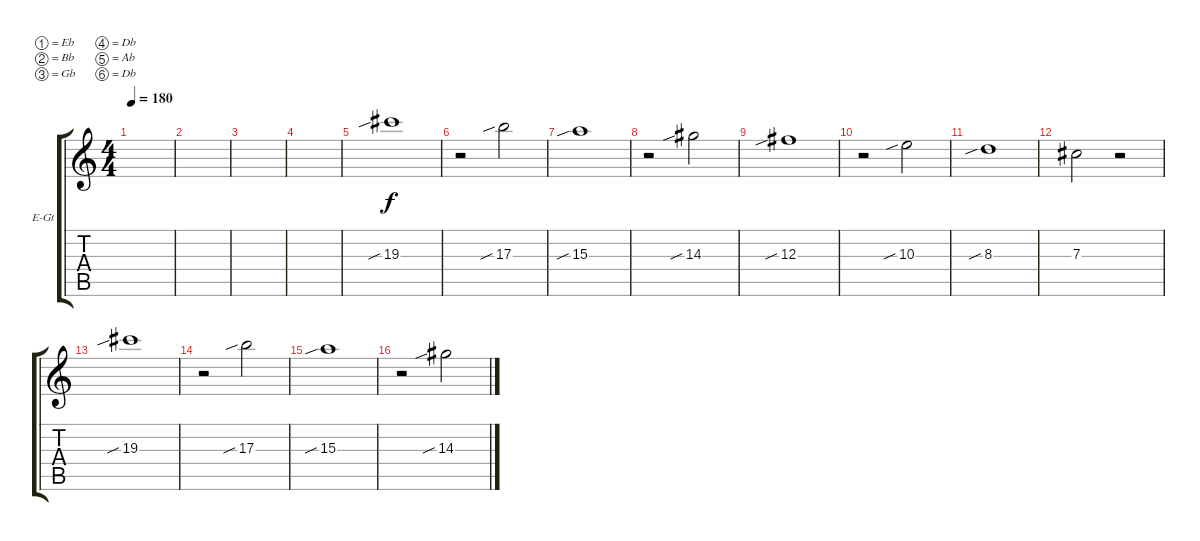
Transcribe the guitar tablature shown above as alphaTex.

\defaultSystemsLayout 4
\bracketExtendMode groupsimilarinstruments
\firstSystemTrackNameOrientation horizontal
\otherSystemsTrackNameOrientation horizontal
\track ("Electric Guitar" "E-Gt") {instrument distortionguitar}
\staff {score tabs}
\tuning (Eb4 Bb3 Gb3 Db3 Ab2 Db2)
\ts (4 4)
\tempo 180
\clef g2
\scale
0.333333
\ks c
|
\scale
0.333333 |
\scale
0.333333 |
\scale
0.333333 |
\scale
0.333333 19.3{sib}.1 |
\scale
0.333333 r.2 17.3{sib}.2 |
\scale
0.333333 15.3{sib}.1 |
\scale
0.333333 r.2 14.3{sib}.2 |
\scale
0.333333 12.3{sib}.1 |
\scale
0.333333 r.2 10.3{sib}.2 |
\scale
0.333333 8.3{sib}.1 |
\scale
0.333333 7.3.2 r.2 |
\scale
0.333333 19.3{sib}.1 |
\scale
0.333333 r.2 17.3{sib}.2 |
\scale
0.333333 15.3{sib}.1 |
\scale
0.333333 r.2 14.3{sib}.2
